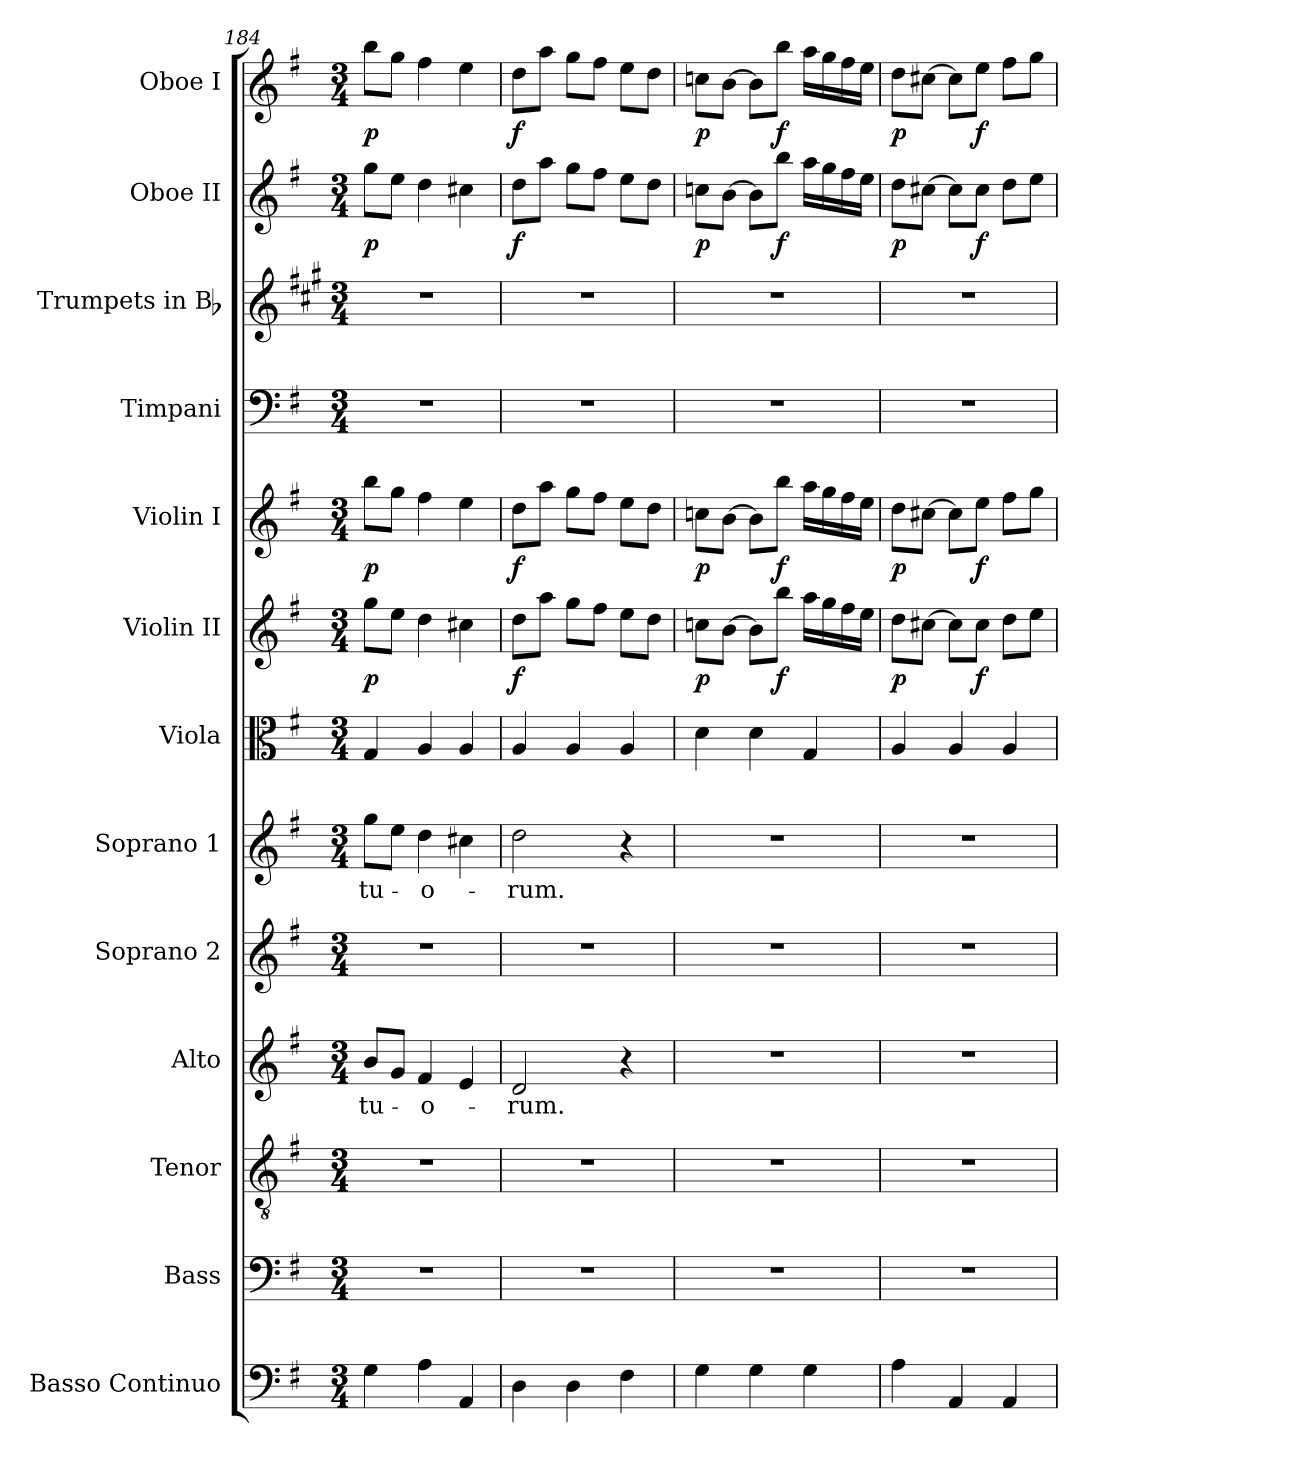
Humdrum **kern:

**kern	**kern	**kern	**kern	**text	**kern	**kern	**text	**kern	**kern	**dynam	**kern	**dynam	**kern	**kern	**kern	**dynam	**kern	**dynam
*part13	*part12	*part11	*part10	*part10	*part9	*part8	*part8	*part7	*part6	*part6	*part5	*part5	*part4	*part3	*part2	*part2	*part1	*part1
*staff13	*staff12	*staff11	*staff10	*staff10	*staff9	*staff8	*staff8	*staff7	*staff6	*staff6	*staff5	*staff5	*staff4	*staff3	*staff2	*staff2	*staff1	*staff1
*I"Basso Continuo	*I"Bass	*I"Tenor	*I"Alto	*	*I"Soprano 2	*I"Soprano 1	*	*I"Viola	*I"Violin II	*	*I"Violin I	*	*I"Timpani	*I"Trumpets in Bb	*I"Oboe II	*	*I"Oboe I	*
*I'BC	*I'B	*I'T	*I'A	*	*I'S	*I'S	*	*I'Vla.	*I'Vln. II	*	*I'Vln. I	*	*I'Timp.	*	*I'Ob. II	*	*I'Ob. I	*
*clefF4	*clefF4	*clefGv2	*clefG2	*	*clefG2	*clefG2	*	*clefC3	*clefG2	*	*clefG2	*	*clefF4	*clefG2	*clefG2	*	*clefG2	*
*	*	*	*	*	*	*	*	*	*	*	*	*	*	*ITrd1c2	*	*	*	*
*k[f#]	*k[f#]	*k[f#]	*k[f#]	*	*k[f#]	*k[f#]	*	*k[f#]	*k[f#]	*	*k[f#]	*	*k[f#]	*k[f#]	*k[f#]	*	*k[f#]	*
*G:	*G:	*G:	*G:	*	*G:	*G:	*	*G:	*G:	*	*G:	*	*G:	*G:	*G:	*	*G:	*
*M3/4	*M3/4	*M3/4	*M3/4	*	*M3/4	*M3/4	*	*M3/4	*M3/4	*	*M3/4	*	*M3/4	*M3/4	*M3/4	*	*M3/4	*
=184	=184	=184	=184	=184	=184	=184	=184	=184	=184	=184	=184	=184	=184	=184	=184	=184	=184	=184
!	!	!	!	!LO:LY:b	!	!	!LO:LY:b	!	!	!LO:DY:b	!	!LO:DY:b	!	!	!	!LO:DY:b	!	!LO:DY:b
4G\	2.r	2.r	8b/L	tu-	2.r	8gg\L	tu-	4G/	8gg\L	p	8bb\L	p	2.r	2.r	8gg\L	p	8bb\L	p
.	.	.	8g/J	.	.	8ee\J	.	.	8ee\J	.	8gg\J	.	.	.	8ee\J	.	8gg\J	.
!	!	!	!	!LO:LY:b	!	!	!LO:LY:b	!	!	!	!	!	!	!	!	!	!	!
4A\	.	.	4f#/	-o-	.	4dd\	-o-	4A/	4dd\	.	4ff#\	.	.	.	4dd\	.	4ff#\	.
4AA/	.	.	4e/	.	.	4cc#X\	.	4A/	4cc#X\	.	4ee\	.	.	.	4cc#X\	.	4ee\	.
!!LO:LB:g=z
=185	=185	=185	=185	=185	=185	=185	=185	=185	=185	=185	=185	=185	=185	=185	=185	=185	=185	=185
!	!	!	!	!LO:LY:b	!	!	!LO:LY:b	!	!	!LO:DY:b	!	!LO:DY:b	!	!	!	!LO:DY:b	!	!LO:DY:b
4D\	2.r	2.r	2d/	-rum.	2.r	2dd\	-rum.	4A/	8dd\L	f	8dd\L	f	2.r	2.r	8dd\L	f	8dd\L	f
.	.	.	.	.	.	.	.	.	8aa\J	.	8aa\J	.	.	.	8aa\J	.	8aa\J	.
4D\	.	.	.	.	.	.	.	4A/	8gg\L	.	8gg\L	.	.	.	8gg\L	.	8gg\L	.
.	.	.	.	.	.	.	.	.	8ff#\J	.	8ff#\J	.	.	.	8ff#\J	.	8ff#\J	.
4F#\	.	.	4r	.	.	4r	.	4A/	8ee\L	.	8ee\L	.	.	.	8ee\L	.	8ee\L	.
.	.	.	.	.	.	.	.	.	8dd\J	.	8dd\J	.	.	.	8dd\J	.	8dd\J	.
=186	=186	=186	=186	=186	=186	=186	=186	=186	=186	=186	=186	=186	=186	=186	=186	=186	=186	=186
!	!	!	!	!	!	!	!	!	!	!LO:DY:b	!	!LO:DY:b	!	!	!	!LO:DY:b	!	!LO:DY:b
4G\	2.r	2.r	2.r	.	2.r	2.r	.	4d\	8ccn\L	p	8ccn\L	p	2.r	2.r	8ccn\L	p	8ccn\L	p
.	.	.	.	.	.	.	.	.	[8b\J	.	[8b\J	.	.	.	[8b\J	.	[8b\J	.
4G\	.	.	.	.	.	.	.	4d\	8b\L]	.	8b\L]	.	.	.	8b\L]	.	8b\L]	.
!	!	!	!	!	!	!	!	!	!	!LO:DY:b	!	!LO:DY:b	!	!	!	!LO:DY:b	!	!LO:DY:b
.	.	.	.	.	.	.	.	.	8bb\J	f	8bb\J	f	.	.	8bb\J	f	8bb\J	f
4G\	.	.	.	.	.	.	.	4G/	16aa\LL	.	16aa\LL	.	.	.	16aa\LL	.	16aa\LL	.
.	.	.	.	.	.	.	.	.	16gg\	.	16gg\	.	.	.	16gg\	.	16gg\	.
.	.	.	.	.	.	.	.	.	16ff#\	.	16ff#\	.	.	.	16ff#\	.	16ff#\	.
.	.	.	.	.	.	.	.	.	16ee\JJ	.	16ee\JJ	.	.	.	16ee\JJ	.	16ee\JJ	.
=187	=187	=187	=187	=187	=187	=187	=187	=187	=187	=187	=187	=187	=187	=187	=187	=187	=187	=187
!	!	!	!	!	!	!	!	!	!	!LO:DY:b	!	!LO:DY:b	!	!	!	!LO:DY:b	!	!LO:DY:b
4A\	2.r	2.r	2.r	.	2.r	2.r	.	4A/	8dd\L	p	8dd\L	p	2.r	2.r	8dd\L	p	8dd\L	p
.	.	.	.	.	.	.	.	.	[8cc#X\J	.	[8cc#X\J	.	.	.	[8cc#X\J	.	[8cc#X\J	.
4AA/	.	.	.	.	.	.	.	4A/	8cc#\L]	.	8cc#\L]	.	.	.	8cc#\L]	.	8cc#\L]	.
!	!	!	!	!	!	!	!	!	!	!LO:DY:b	!	!LO:DY:b	!	!	!	!LO:DY:b	!	!LO:DY:b
.	.	.	.	.	.	.	.	.	8cc#\J	f	8ee\J	f	.	.	8cc#\J	f	8ee\J	f
4AA/	.	.	.	.	.	.	.	4A/	8dd\L	.	8ff#\L	.	.	.	8dd\L	.	8ff#\L	.
.	.	.	.	.	.	.	.	.	8ee\J	.	8gg\J	.	.	.	8ee\J	.	8gg\J	.
=	=	=	=	=	=	=	=	=	=	=	=	=	=	=	=	=	=	=
*-	*-	*-	*-	*-	*-	*-	*-	*-	*-	*-	*-	*-	*-	*-	*-	*-	*-	*-
